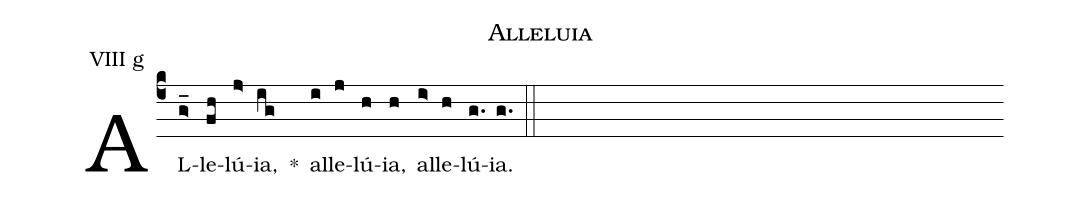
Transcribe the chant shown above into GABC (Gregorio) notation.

name: Alleluia;
annotation: VIII g;
mode: 8;
%%
(c4)
AL(g>_1)le(fh)lú(j>)ia,(ig) *()
al(i)le(j)lú(h)ia,(h) al(i>)le(h)lú(g.)ia.(g.) (::)
